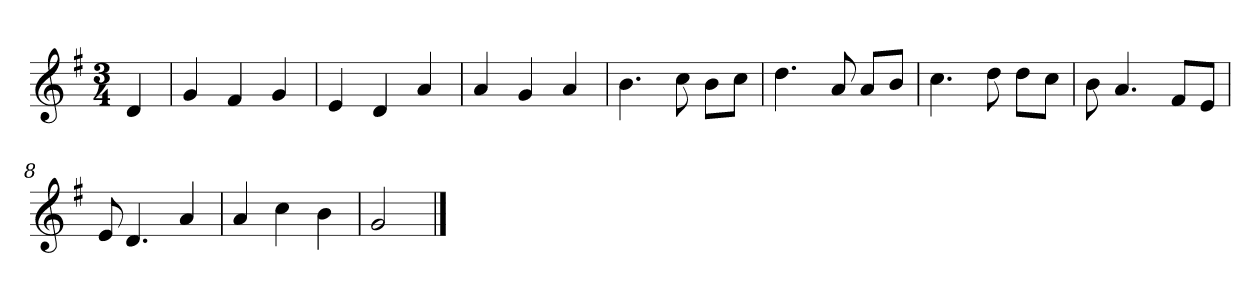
**kern
*part1
*staff1
*k[f#]
*M3/4
*MM120
=
4d
=1
4g
4f#
4g
=2
4e
4d
4a
=3
4a
4g
4a
=4
4.b
8cc
8bL
8ccJ
=5
4.dd
8a
8aL
8bJ
=6
4.cc
8dd
8ddL
8ccJ
=7
8b
4.a
8f#L
8eJ
=8
8e
4.d
4a
=9
4a
4cc
4b
=10
2g
==
*-
